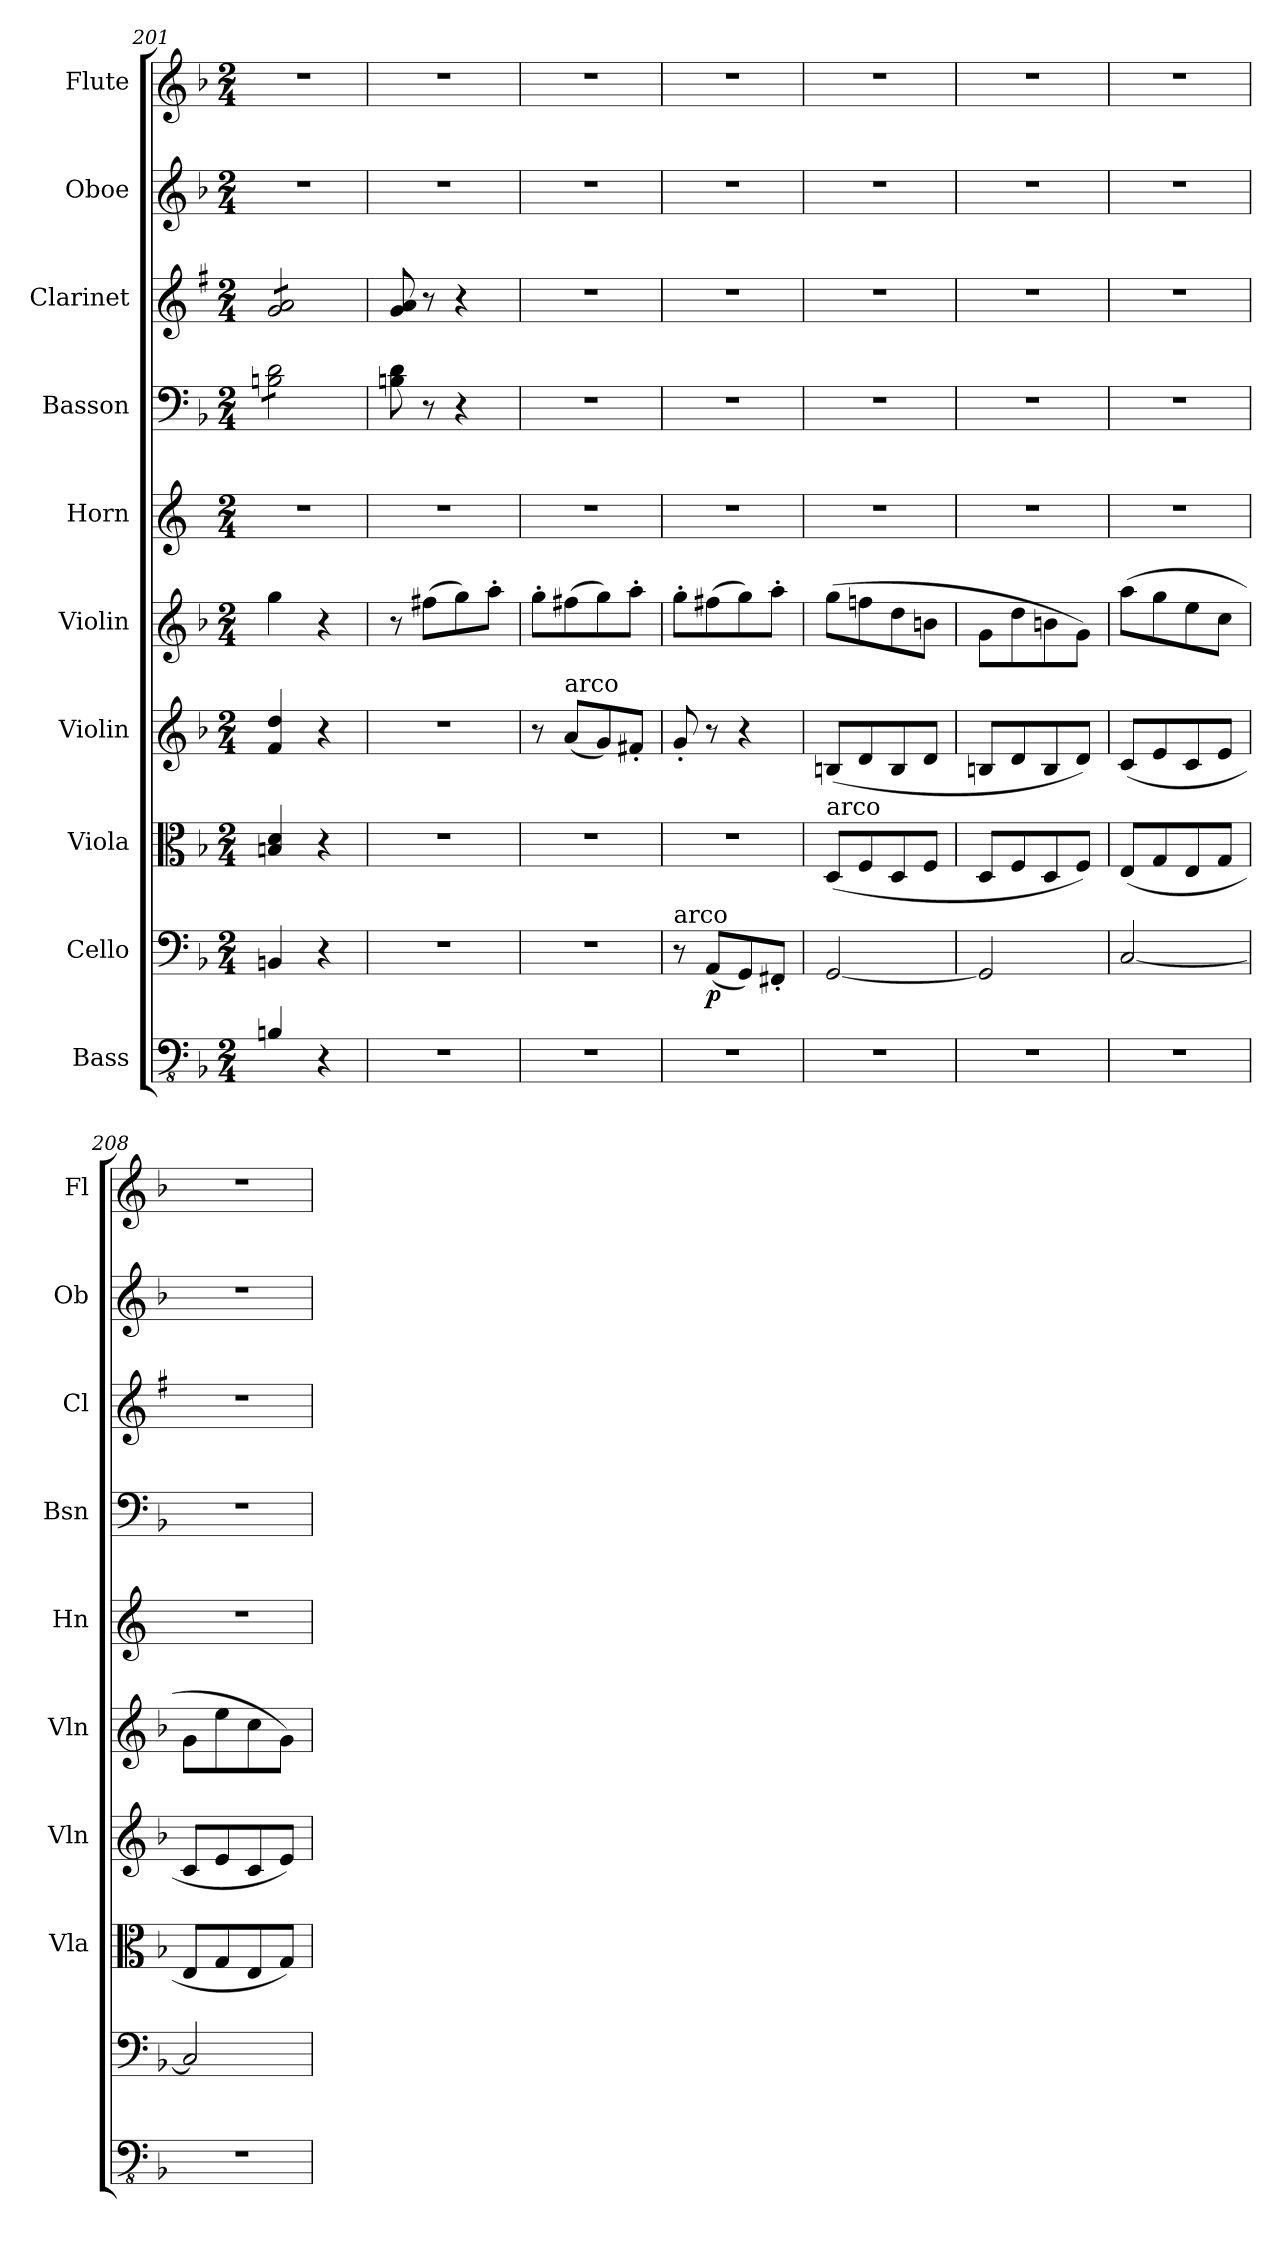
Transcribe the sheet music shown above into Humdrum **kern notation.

**kern	**kern	**dynam	**kern	**kern	**kern	**kern	**kern	**kern	**kern	**kern
*part10	*part9	*part9	*part8	*part7	*part6	*part5	*part4	*part3	*part2	*part1
*staff10	*staff9	*staff9	*staff8	*staff7	*staff6	*staff5	*staff4	*staff3	*staff2	*staff1
*I"Bass	*I"Cello	*	*I"Viola	*I"Violin	*I"Violin	*I"Horn	*I"Basson	*I"Clarinet	*I"Oboe	*I"Flute
*	*	*	*I'Vla	*I'Vln	*I'Vln	*I'Hn	*I'Bsn	*I'Cl	*I'Ob	*I'Fl
!!LO:PB:g=z
*clefFv4	*clefF4	*	*clefC3	*clefG2	*clefG2	*clefG2	*clefF4	*clefG2	*clefG2	*clefG2
*ITrd7c12	*	*	*	*	*	*ITrd4c7	*	*ITrd1c2	*	*
*k[b-]	*k[b-]	*	*k[b-]	*k[b-]	*k[b-]	*k[b-]	*k[b-]	*k[b-]	*k[b-]	*k[b-]
*M2/4	*M2/4	*	*M2/4	*M2/4	*M2/4	*M2/4	*M2/4	*M2/4	*M2/4	*M2/4
=201	=201	=201	=201	=201	=201	=201	=201	=201	=201	=201
*	*	*	*	*	*	*	*tremolo	*	*	*
*	*	*	*	*	*	*	*	*tremolo	*	*
4BBBn/	4BBn/	.	4Bn/ 4d/	4f/ 4dd/	4gg\	2r	12Bn\ 12d\L	12f/ 12g/L	2r	2r
.	.	.	.	.	.	.	12Bn\ 12d\	12f/ 12g/	.	.
.	.	.	.	.	.	.	12Bn\ 12d\	12f/ 12g/	.	.
4r	4r	.	4r	4r	4r	.	12Bn\ 12d\	12f/ 12g/	.	.
.	.	.	.	.	.	.	12Bn\ 12d\	12f/ 12g/	.	.
.	.	.	.	.	.	.	12Bn\ 12d\J	12f/ 12g/J	.	.
*	*	*	*	*	*	*	*	*Xtremolo	*	*
*	*	*	*	*	*	*	*Xtremolo	*	*	*
=202	=202	=202	=202	=202	=202	=202	=202	=202	=202	=202
2r	2r	.	2r	2r	8r	2r	8Bn\ 8d\	8f/ 8g/	2r	2r
.	.	.	.	.	(>8ff#X\L	.	8r	8r	.	.
.	.	.	.	.	8gg\)	.	4r	4r	.	.
.	.	.	.	.	8aa'\J	.	.	.	.	.
=203	=203	=203	=203	=203	=203	=203	=203	=203	=203	=203
2r	2r	.	2r	8r	8gg'\L	2r	2r	2r	2r	2r
!	!	!	!	!LO:TX:a:t=arco	!	!	!	!	!	!
.	.	.	.	(<8a/L	(>8ff#X\	.	.	.	.	.
.	.	.	.	8g/)	8gg\)	.	.	.	.	.
.	.	.	.	8f#X'/J	8aa'\J	.	.	.	.	.
=204	=204	=204	=204	=204	=204	=204	=204	=204	=204	=204
!	!LO:TX:a:t=arco	!	!	!	!	!	!	!	!	!
2r	8r	.	2r	8g'/	8gg'\L	2r	2r	2r	2r	2r
!	!	!LO:DY:b	!	!	!	!	!	!	!	!
.	(<8AA/L	p	.	8r	(>8ff#X\	.	.	.	.	.
.	8GG/)	.	.	4r	8gg\)	.	.	.	.	.
.	8FF#X'/J	.	.	.	8aa'\J	.	.	.	.	.
=205	=205	=205	=205	=205	=205	=205	=205	=205	=205	=205
!	!	!	!LO:TX:a:t=arco	!	!	!	!	!	!	!
2r	[2GG/	.	(<8D/L	(<8Bn/L	(>8gg\L	2r	2r	2r	2r	2r
.	.	.	8F/	8d/	8ffn\	.	.	.	.	.
.	.	.	8D/	8B/	8dd\	.	.	.	.	.
.	.	.	8F/J	8d/J	8bn\J	.	.	.	.	.
=206	=206	=206	=206	=206	=206	=206	=206	=206	=206	=206
2r	2GG/]	.	8D/L	8Bn/L	8g\L	2r	2r	2r	2r	2r
.	.	.	8F/	8d/	8dd\	.	.	.	.	.
.	.	.	8D/	8B/	8bn\	.	.	.	.	.
.	.	.	8F/J)	8d/J)	8g\J)	.	.	.	.	.
=207	=207	=207	=207	=207	=207	=207	=207	=207	=207	=207
2r	[2C/	.	(<8E/L	(<8c/L	(>8aa\L	2r	2r	2r	2r	2r
.	.	.	8G/	8e/	8gg\	.	.	.	.	.
.	.	.	8E/	8c/	8ee\	.	.	.	.	.
.	.	.	8G/J	8e/J	8cc\J	.	.	.	.	.
=208	=208	=208	=208	=208	=208	=208	=208	=208	=208	=208
2r	2C/]	.	8E/L	8c/L	8g\L	2r	2r	2r	2r	2r
.	.	.	8G/	8e/	8ee\	.	.	.	.	.
.	.	.	8E/	8c/	8cc\	.	.	.	.	.
.	.	.	8G/J)	8e/J)	8g\J)	.	.	.	.	.
=	=	=	=	=	=	=	=	=	=	=
*-	*-	*-	*-	*-	*-	*-	*-	*-	*-	*-
